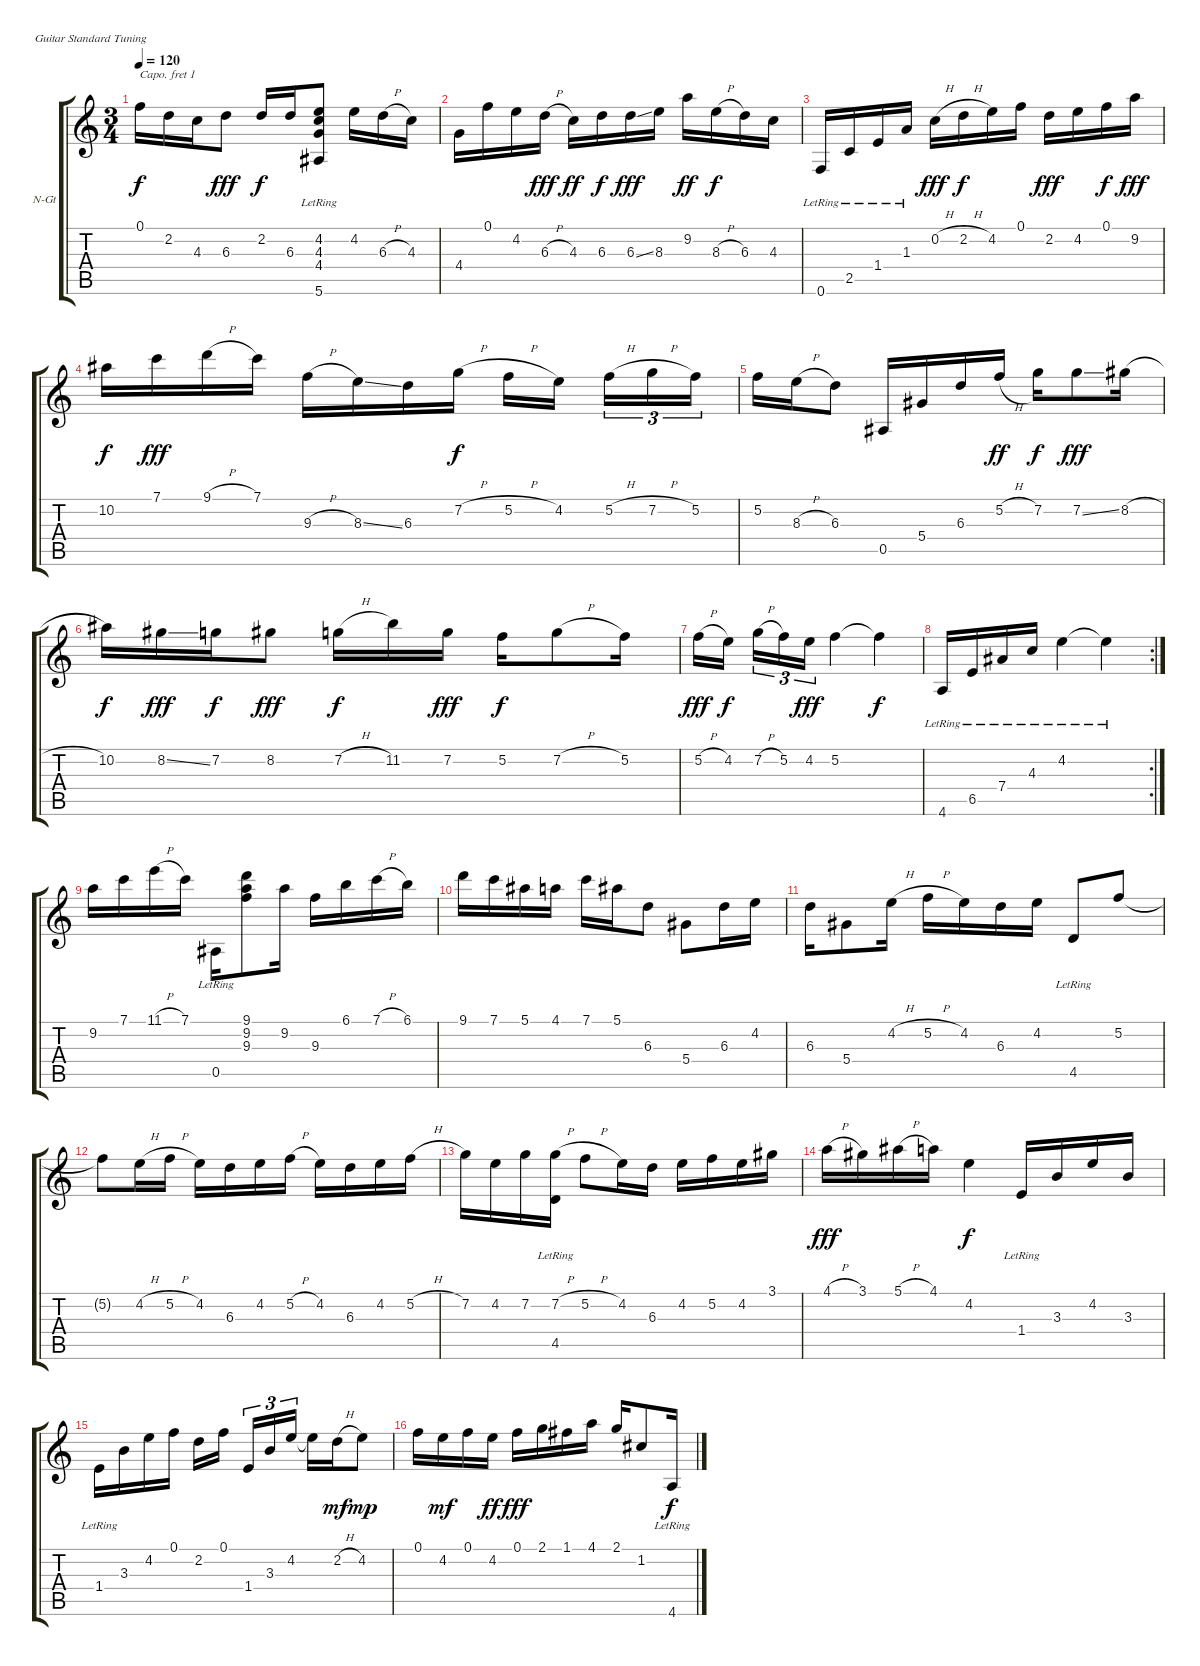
\bracketExtendMode groupsimilarinstruments
\firstSystemTrackNameOrientation horizontal
\otherSystemsTrackNameOrientation horizontal
\track ("Minera" "N-Gt") {instrument acousticguitarnylon}
\staff {score tabs}
\capo 1
\tuning (E4 B3 G3 D3 A2 E2)
\ts (3 4)
\tempo 120
\clef g2
\ks c
0.1.16{dy f} 2.2.16 4.3.16 6.3.8{dy fff} 2.2.16{dy f} 6.3.16 (4.2{lr} 4.3{lr} 4.4{lr} 5.6{lr}).8 4.2.16 6.3{h}.16 4.3.16 |
4.4.16 0.1.16 4.2.16 6.3{h}.16{dy fff} 4.3.16{dy ff} 6.3.16{dy f} 6.3{ss}.16{dy fff} 8.3.16 9.2.16{dy ff} 8.3{h}.16{dy f} 6.3.16 4.3.16 |
0.6{lr}.16 2.5{lr}.16 1.4{lr}.16 1.3{lr}.16 0.2{h}.16{dy fff} 2.2{h}.16{dy f} 4.2.16 0.1.16 2.2.16{dy fff} 4.2.16 0.1.16{dy f} 9.2.16{dy fff} |
10.2.16{dy f} 7.1.16{dy fff} 9.1{h}.16 7.1.16 9.3{h}.16 8.3{ss}.16 6.3.16 7.2{h}.16{dy f} 5.2{h}.16 4.2.16 5.2{h}.16{tu (3 2)} 7.2{h}.16{tu (3 2)} 5.2.16{tu (3 2)} |
5.2.16 8.3{h}.16 6.3.8 0.5.16 5.4.16 6.3.16 5.2{h}.16{dy ff} 7.2.16{dy f} 7.2{ss}.8{dy fff} 8.2{h}.16 |
10.2.16{dy f} 8.2{ss}.16{dy fff} 7.2.16{dy f} 8.2.8{dy fff} 7.2{h}.16{dy f} 11.2.16 7.2.16{dy fff} 5.2.16{dy f} 7.2{h}.8 5.2.16 |
5.2{h}.16{dy fff} 4.2.16{dy f} 7.2{h}.16{tu (3 2)} 5.2.16{tu (3 2)} 4.2.16{tu (3 2) dy fff} 5.2.4 5.2{t}.4{dy f} |
\rc 2
4.6{lr}.16 6.5{lr}.16 7.4{lr}.16 4.3{lr}.16 4.2{lr}.4 4.2{lr t}.4 |
9.2.16 7.1.16 11.1{h}.16 7.1.16 0.5{lr}.16 (9.1 9.2 9.3).8 9.2.16 9.3.16 6.1.16 7.1{h}.16 6.1.16 |
9.1.16 7.1.16 5.1.16 4.1.16 7.1.16 5.1.16 6.3.8 5.4.8 6.3.16 4.2.16 |
6.3.16 5.4.8 4.2{h}.16 5.2{h}.16 4.2.16 6.3.16 4.2.16 4.5{lr}.8 5.2.8 |
5.2{t}.8 4.2{h}.16 5.2{h}.16 4.2.16 6.3.16 4.2.16 5.2{h}.16 4.2.16 6.3.16 4.2.16 5.2{h}.16 |
7.2.16 4.2.16 7.2.16 (7.2{h} 4.5{lr}).16 5.2{h}.8 4.2.16 6.3.16 4.2.16 5.2.16 4.2.16 3.1.16 |
4.1{h}.16{dy fff} 3.1.16 5.1{h}.16 4.1.16 4.2.4{dy f} 1.4{lr}.16 3.3.16 4.2.16 3.3.16 |
1.4{lr}.16 3.3.16 4.2.16 0.1.16 2.2.16 0.1.16 1.4.16{tu (3 2)} 3.3.16{tu (3 2)} 4.2.16{tu (3 2)} 4.2{t}.16 2.2{h}.16{dy mf} 4.2.8{dy mp} |
0.1.16 4.2.16{dy mf} 0.1.16 4.2.16{dy ff} 0.1.16{dy fff} 2.1.16 1.1.16 4.1.16 2.1.16 1.2.8 4.6{lr}.16{dy f}
